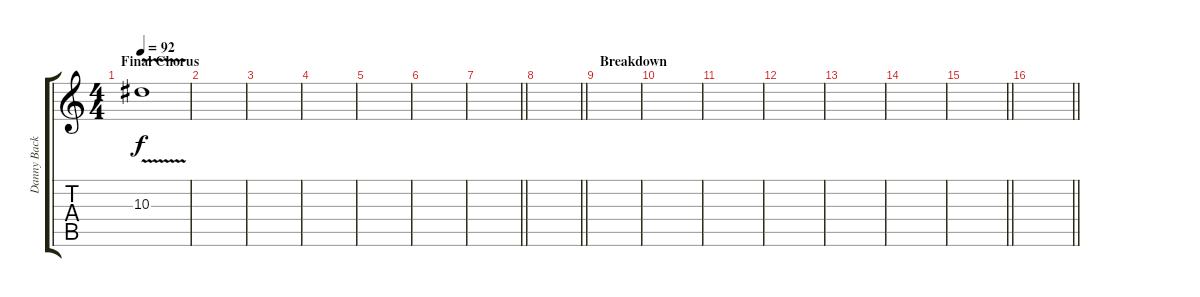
\track ("Danny Backing" "Danny Back") {instrument distortionguitar}
\staff {score tabs}
\tuning (D4 A3 F3 C3 G2 C2) {hide}
\ts (4 4)
\section ("" "Final Chorus")
\tempo 92
\clef g2
\ks c
10.3{v}.1{dy f} |
|
|
|
|
|
\barLineRight lightlight
|
\barLineRight lightlight
|
\section ("" "Breakdown")
|
|
|
|
|
|
\barLineRight lightlight
|
\barLineRight lightlight
